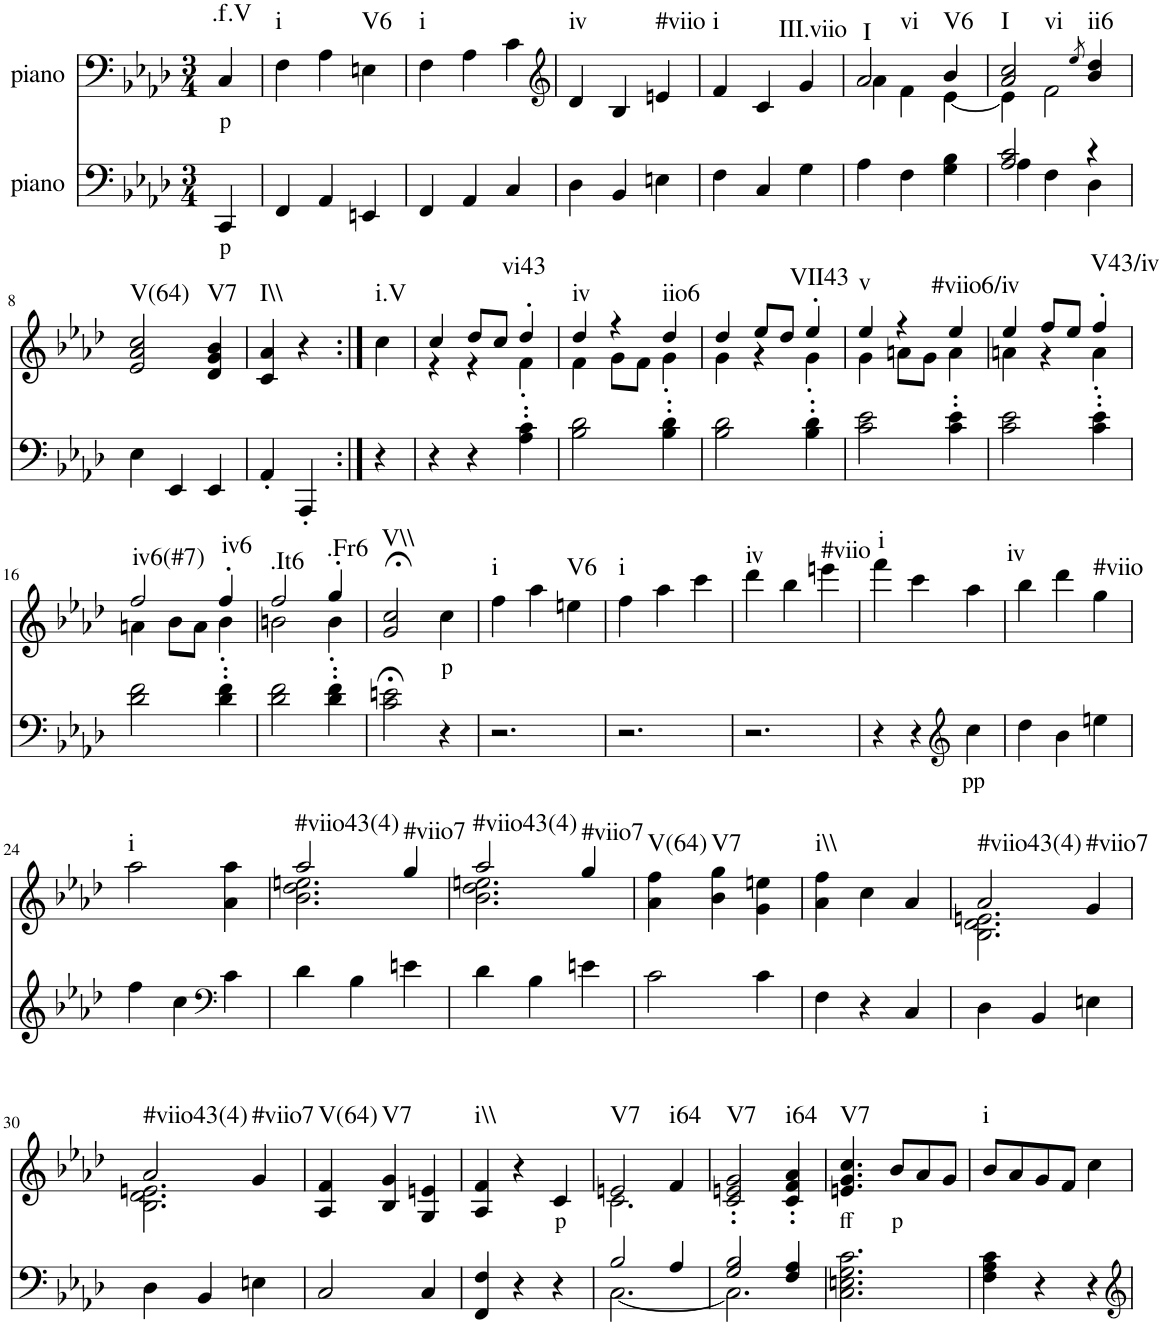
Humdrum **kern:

**kern	**text	**kern	**text	**harte
*part2	*part2	*part1	*part1	*part1
*staff2	*staff2	*staff1	*staff1	*
*I"piano	*	*I"piano	*	*
*I'Pno	*	*I'Pno	*	*
*clefF4	*	*clefF4	*	*
*k[b-e-a-d-]	*	*k[b-e-a-d-]	*	*
*f:	*	*f:	*	*
*M3/4	*	*M3/4	*	*
=1	=1	=1	=1	=1
!	!LO:LY:b	!	!LO:LY:b	!LO:H:kt=.f.V
4CC/	p	4C/	p	N
=2	=2	=2	=2	=2
!	!	!	!	!LO:H:kt=i
4FF/	.	4F\	.	N
4AA-/	.	4A-\	.	.
!	!	!	!	!LO:H:kt=V6
4EEn/	.	4En\	.	N
=3	=3	=3	=3	=3
!	!	!	!	!LO:H:kt=i
4FF/	.	4F\	.	N
4AA-/	.	4A-\	.	.
4C/	.	4c\	.	.
=4	=4	=4	=4	=4
*	*	*clefG2	*	*
!	!	!	!	!LO:H:kt=iv
4D-\	.	4d-/	.	N
4BB-/	.	4B-/	.	.
!	!	!	!	!LO:H:kt=#viio
4En\	.	4en/	.	N
=5	=5	=5	=5	=5
!	!	!	!	!LO:H:kt=i
4F\	.	4f/	.	N
4C/	.	4c/	.	.
!	!	!	!	!LO:H:kt=III.viio
4G\	.	4g/	.	N
=6	=6	=6	=6	=6
*	*	*^	*	*
!	!	!	!	!	!LO:H:n=1:kt=I
!	!	!	!	!	!LO:H:n=2:kt=vi
4A-\	.	2a-/	4a-\	.	N N
4F\	.	.	4f\	.	.
!	!	!	!	!	!LO:H:kt=V6
4G\ 4B-\	.	4b-/	[4e-\	.	N
=7	=7	=7	=7	=7	=7
*^	*	*	*	*	*
!	!	!	!	!	!	!LO:H:n=1:kt=I
!	!	!	!	!	!	!LO:H:n=2:kt=vi
2A-/ 2c/	4A-\	.	2a-/ 2cc/	4e-\]	.	N N
.	4F\	.	.	2f\	.	.
.	.	.	8qee-/	.	.	.
!	!	!	!	!	!	!LO:H:kt=ii6
4r	4D-\	.	4b-/ 4dd-/	.	.	N
*	*	*	*v	*v	*	*
!!LO:LB:g=z
=8	=8	=8	=8	=8	=8
!	!	!	!	!	!LO:H:kt=V(64)
*v	*v	*	*	*	*
4E-\	.	2e-/ 2a-/ 2cc/	.	N
4EE-/	.	.	.	.
!	!	!	!	!LO:H:kt=V7
4EE-/	.	4d-/ 4g/ 4b-/	.	N
=9	=9	=9	=9	=9
!	!	!	!	!LO:H:kt=I\\
4AA-'/	.	4c/ 4a-/	.	N
4AAA-'/	.	4r	.	.
=10:|!	=10:|!	=10:|!	=10:|!	=10:|!
!	!	!	!	!LO:H:kt=i.V
4r	.	4cc\	.	N
=11	=11	=11	=11	=11
*	*	*^	*	*
4r	.	4cc/	4r	.	.
4r	.	8dd-/L	4r	.	.
.	.	8cc/J	.	.	.
!	!	!	!	!	!LO:H:kt=vi43
4A-\' 4c\'	.	4dd-'/	4f'\	.	N
=12	=12	=12	=12	=12	=12
!	!	!	!	!	!LO:H:kt=iv
2B-\ 2d-\	.	4dd-/	4f\	.	N
.	.	4r	8g\L	.	.
.	.	.	8f\J	.	.
!	!	!	!	!	!LO:H:kt=iio6
4B-\' 4d-\'	.	4dd-/	4g'\	.	N
=13	=13	=13	=13	=13	=13
2B-\ 2d-\	.	4dd-/	4g\	.	.
.	.	8ee-/L	4r	.	.
.	.	8dd-/J	.	.	.
!	!	!	!	!	!LO:H:kt=VII43
4B-\' 4d-\'	.	4ee-'/	4g'\	.	N
=14	=14	=14	=14	=14	=14
!	!	!	!	!	!LO:H:kt=v
2c\ 2e-\	.	4ee-/	4g\	.	N
.	.	4r	8an\L	.	.
.	.	.	8g\J	.	.
!	!	!	!	!	!LO:H:kt=#viio6/iv
4c\' 4e-\'	.	4ee-/	4a\	.	N
=15	=15	=15	=15	=15	=15
2c\ 2e-\	.	4ee-/	4an\	.	.
.	.	8ff/L	4r	.	.
.	.	8ee-/J	.	.	.
!	!	!	!	!	!LO:H:kt=V43/iv
4c\' 4e-\'	.	4ff'/	4a'\	.	N
!!LO:LB:g=z	!!
=16	=16	=16	=16	=16	=16
!	!	!	!	!	!LO:H:kt=iv6(#7)
2d-\ 2f\	.	2ff/	4an\	.	N
.	.	.	8b-\L	.	.
.	.	.	8a\J	.	.
!	!	!	!	!	!LO:H:kt=iv6
4d-\' 4f\'	.	4ff'/	4b-'\	.	N
=17	=17	=17	=17	=17	=17
!	!	!	!	!	!LO:H:kt=.It6
2d-\ 2f\	.	2ff/	2bn\	.	N
!	!	!	!	!	!LO:H:kt=.Fr6
4d-\' 4f\'	.	4gg'/	4b'\	.	N
=18	=18	=18	=18	=18	=18
!	!	!	!	!	!LO:H:kt=V\\
*	*	*v	*v	*	*
2c\;< 2en\;<	.	2g/;< 2cc/;<	.	N
!	!	!	!LO:LY:b	!
4r	.	4cc\	p	.
=19	=19	=19	=19	=19
!	!	!	!	!LO:H:kt=i
2.r	.	4ff\	.	N
.	.	4aa-\	.	.
!	!	!	!	!LO:H:kt=V6
.	.	4een\	.	N
=20	=20	=20	=20	=20
!	!	!	!	!LO:H:kt=i
2.r	.	4ff\	.	N
.	.	4aa-\	.	.
.	.	4ccc\	.	.
=21	=21	=21	=21	=21
!	!	!	!	!LO:H:kt=iv
2.r	.	4ddd-\	.	N
.	.	4bb-\	.	.
!	!	!	!	!LO:H:kt=#viio
.	.	4eeen\	.	N
=22	=22	=22	=22	=22
!	!	!	!	!LO:H:kt=i
4r	.	4fff\	.	N
4r	.	4ccc\	.	.
*clefG2	*	*	*	*
!	!LO:LY:b	!	!	!
4cc\	pp	4aa-\	.	.
=23	=23	=23	=23	=23
!	!	!	!	!LO:H:kt=iv
4dd-\	.	4bb-\	.	N
4b-\	.	4ddd-\	.	.
!	!	!	!	!LO:H:kt=#viio
4een\	.	4gg\	.	N
!!LO:LB:g=z
=24	=24	=24	=24	=24
!	!	!	!	!LO:H:kt=i
4ff\	.	2aa-\	.	N
4cc\	.	.	.	.
*clefF4	*	*	*	*
4c\	.	4a-\ 4aa-\	.	.
=25	=25	=25	=25	=25
*	*	*^	*	*
!	!	!	!	!	!LO:H:kt=#viio43(4)
4d-\	.	2aa-/	2.b-\ 2.dd-\ 2.een\	.	N
4B-\	.	.	.	.	.
!	!	!	!	!	!LO:H:kt=#viio7
4en\	.	4gg/	.	.	N
=26	=26	=26	=26	=26	=26
!	!	!	!	!	!LO:H:kt=#viio43(4)
4d-\	.	2aa-/	2.b-\ 2.dd-\ 2.een\	.	N
4B-\	.	.	.	.	.
!	!	!	!	!	!LO:H:kt=#viio7
4en\	.	4gg/	.	.	N
*	*	*v	*v	*	*
=27	=27	=27	=27	=27
!	!	!	!	!LO:H:kt=V(64)
2c\	.	4a-\ 4ff\	.	N
!	!	!	!	!LO:H:kt=V7
.	.	4b-\ 4gg\	.	N
4c\	.	4g\ 4een\	.	.
=28	=28	=28	=28	=28
!	!	!	!	!LO:H:kt=i\\
4F\	.	4a-\ 4ff\	.	N
4r	.	4cc\	.	.
4C/	.	4a-/	.	.
=29	=29	=29	=29	=29
*	*	*^	*	*
!	!	!	!	!	!LO:H:kt=#viio43(4)
4D-\	.	2a-/	2.B-\ 2.d-\ 2.en\	.	N
4BB-/	.	.	.	.	.
!	!	!	!	!	!LO:H:kt=#viio7
4En\	.	4g/	.	.	N
!!LO:LB:g=z	!!
=30	=30	=30	=30	=30	=30
!	!	!	!	!	!LO:H:kt=#viio43(4)
4D-\	.	2a-/	2.B-\ 2.d-\ 2.en\	.	N
4BB-/	.	.	.	.	.
!	!	!	!	!	!LO:H:kt=#viio7
4En\	.	4g/	.	.	N
*	*	*v	*v	*	*
=31	=31	=31	=31	=31
!	!	!	!	!LO:H:kt=V(64)
2C/	.	4A-/ 4f/	.	N
!	!	!	!	!LO:H:kt=V7
.	.	4B-/ 4g/	.	N
4C/	.	4G/ 4en/	.	.
=32	=32	=32	=32	=32
!	!	!	!	!LO:H:kt=i\\
4FF/ 4F/	.	4A-/ 4f/	.	N
4r	.	4r	.	.
!	!	!	!LO:LY:b	!
4r	.	4c/	p	.
=33	=33	=33	=33	=33
*^	*	*^	*	*
!	!	!	!	!	!	!LO:H:kt=V7
2B-/	[2.C\	.	2en/	2.c\	.	N
!	!	!	!	!	!	!LO:H:kt=i64
4A-/	.	.	4f/	.	.	N
*	*	*	*v	*v	*	*
=34	=34	=34	=34	=34	=34
!	!	!	!	!	!LO:H:kt=V7
2G/ 2B-/	2.C\]	.	2c/' 2en/' 2g/'	.	N
!	!	!	!	!	!LO:H:kt=i64
4F/ 4A-/	.	.	4c/' 4f/' 4a-/'	.	N
*v	*v	*	*	*	*
=35	=35	=35	=35	=35
!	!	!	!LO:LY:b	!LO:H:kt=V7
2.C\ 2.En\ 2.G\ 2.c\	.	4.en/ 4.g/ 4.cc/	ff	N
!	!	!	!LO:LY:b	!
.	.	8b-/L	p	.
.	.	8a-/	.	.
.	.	8g/J	.	.
=36	=36	=36	=36	=36
!	!	!	!	!LO:H:kt=i
4F\ 4A-\ 4c\	.	8b-/L	.	N
.	.	8a-/	.	.
4r	.	8g/	.	.
.	.	8f/J	.	.
4r	.	4cc\	.	.
=	=	=	=	=
*-	*-	*-	*-	*-
